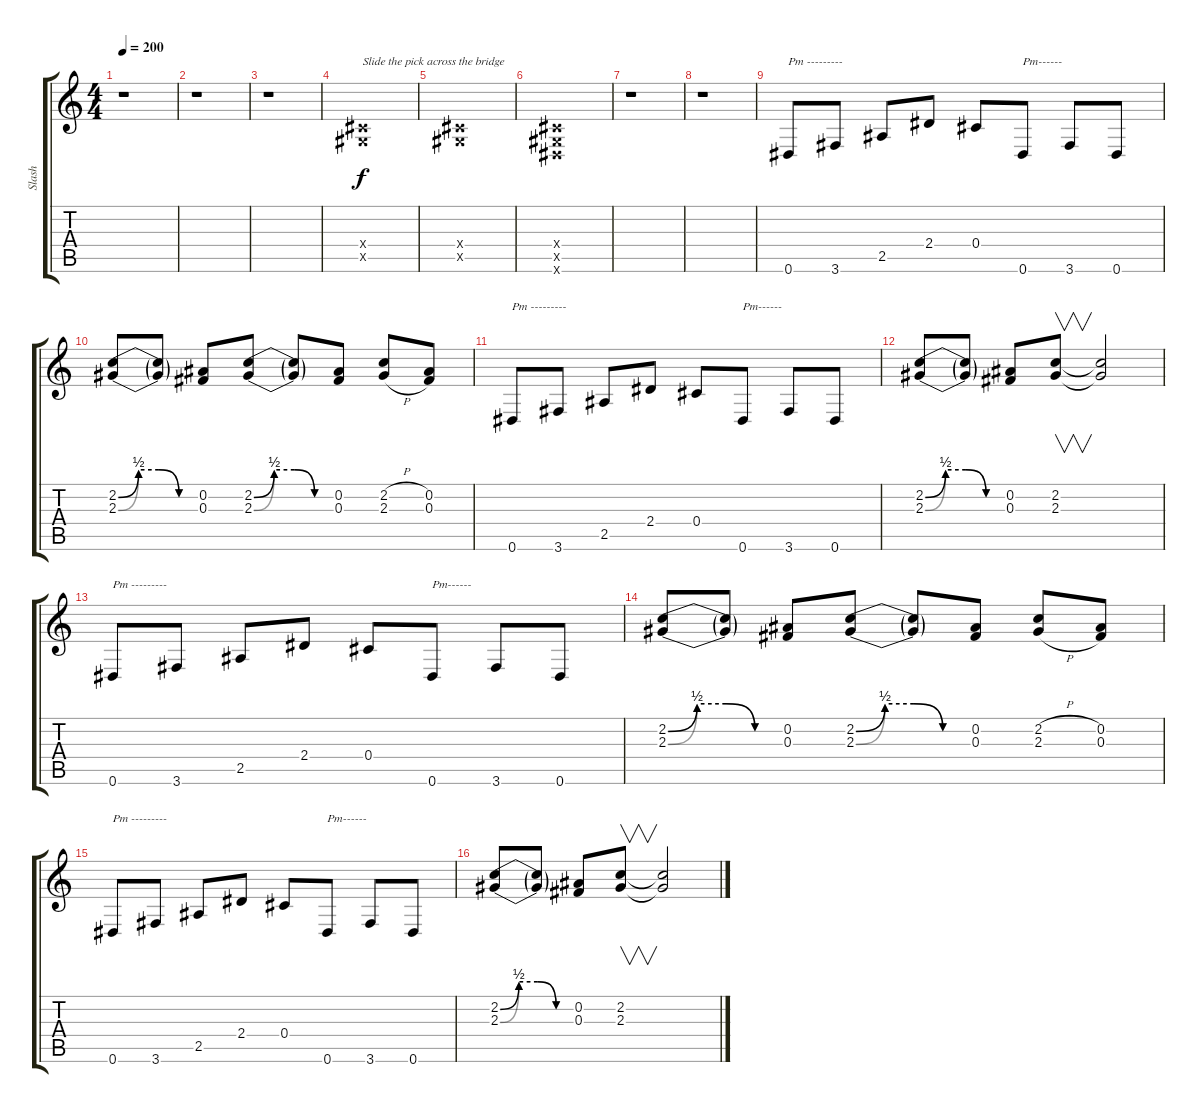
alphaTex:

\track ("Slash" "Slash") {instrument distortionguitar}
\staff {score tabs}
\tuning (Eb4 Bb3 Gb3 Db3 Ab2 Eb2) {hide}
\ts (4 4)
\tempo 200
\clef g2
\ks c
r.1{dy f instrument distortionguitar} |
r.1 |
r.1 |
(0.4{x} 0.5{x}).1{txt "Slide the pick across the bridge"} |
(0.4{x} 0.5{x}).1 |
(0.4{x} 0.5{x} 0.6{x}).1 |
r.1 |
r.1 |
0.6.8{txt "Pm ---------"} 3.6.8 2.5.8 2.4.8 0.4.8 0.6.8{txt "Pm------"} 3.6.8 0.6.8 |
(2.2{be (custom 0 0 15 2 30 2 45 0 60 0)} 2.3{be (custom 0 0 15 2 30 2 45 0 60 0)}).8 (2.2{t} 2.3{t}).8 (0.2 0.3).8 (2.2{be (custom 0 0 15 2 30 2 45 0 60 0)} 2.3{be (custom 0 0 15 2 30 2 45 0 60 0)}).8 (2.2{t} 2.3{t}).8 (0.2 0.3).8 (2.2{h} 2.3{h}).8 (0.2 0.3).8 |
0.6.8{txt "Pm ---------"} 3.6.8 2.5.8 2.4.8 0.4.8 0.6.8{txt "Pm------"} 3.6.8 0.6.8 |
(2.2{be (custom 0 0 15 2 30 2 45 0 60 0)} 2.3{be (custom 0 0 15 2 30 2 45 0 60 0)}).8 (2.2{t} 2.3{t}).8 (0.2 0.3).8 (2.2 2.3).8{v} (2.2{t} 2.3{t}).2 |
0.6.8{txt "Pm ---------"} 3.6.8 2.5.8 2.4.8 0.4.8 0.6.8{txt "Pm------"} 3.6.8 0.6.8 |
(2.2{be (custom 0 0 15 2 30 2 45 0 60 0)} 2.3{be (custom 0 0 15 2 30 2 45 0 60 0)}).8 (2.2{t} 2.3{t}).8 (0.2 0.3).8 (2.2{be (custom 0 0 15 2 30 2 45 0 60 0)} 2.3{be (custom 0 0 15 2 30 2 45 0 60 0)}).8 (2.2{t} 2.3{t}).8 (0.2 0.3).8 (2.2{h} 2.3{h}).8 (0.2 0.3).8 |
0.6.8{txt "Pm ---------"} 3.6.8 2.5.8 2.4.8 0.4.8 0.6.8{txt "Pm------"} 3.6.8 0.6.8 |
(2.2{be (custom 0 0 15 2 30 2 45 0 60 0)} 2.3{be (custom 0 0 15 2 30 2 45 0 60 0)}).8 (2.2{t} 2.3{t}).8 (0.2 0.3).8 (2.2 2.3).8{v} (2.2{t} 2.3{t}).2
